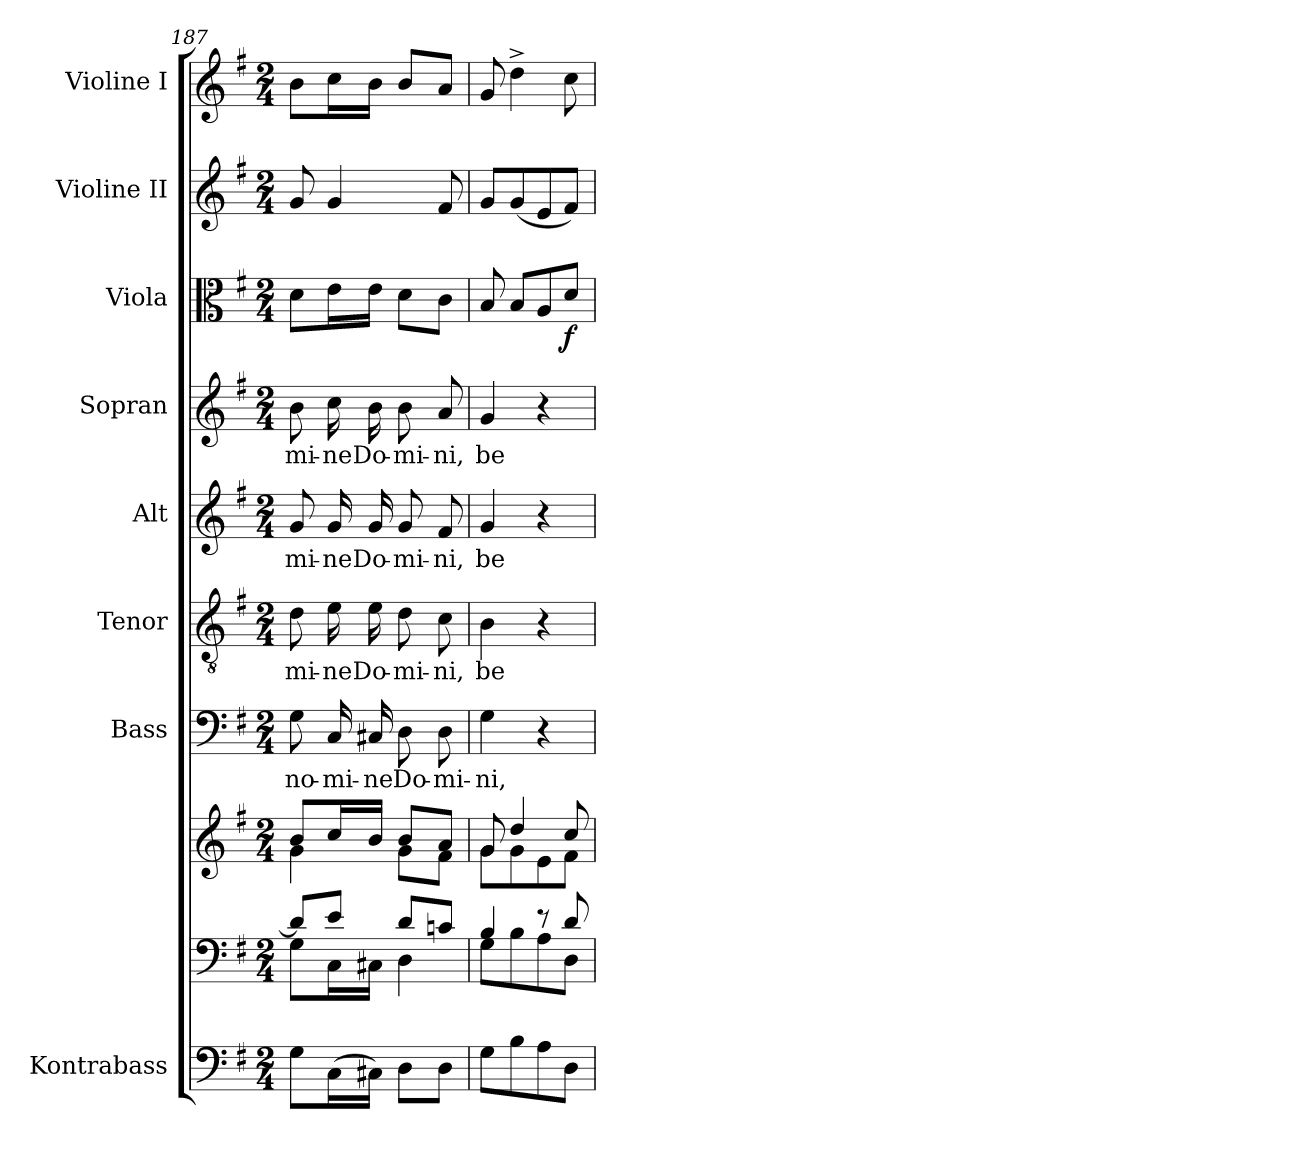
**kern	**kern	**kern	**kern	**text	**kern	**text	**kern	**text	**kern	**text	**kern	**dynam	**kern	**kern
*part9	*part8	*part8	*part7	*part7	*part6	*part6	*part5	*part5	*part4	*part4	*part3	*part3	*part2	*part1
*staff10	*staff9	*staff8	*staff7	*staff7	*staff6	*staff6	*staff5	*staff5	*staff4	*staff4	*staff3	*staff3	*staff2	*staff1
*I"Kontrabass	*	*	*I"Bass	*	*I"Tenor	*	*I"Alt	*	*I"Sopran	*	*I"Viola	*	*I"Violine II	*I"Violine I
*I'Kb.	*	*	*I'B.	*	*I'T.	*	*I'A.	*	*I'S.	*	*I'Vla.	*	*I'Vl. II	*I'Vl. I
!!LO:PB:g=z
*clefF4	*clefF4	*clefG2	*clefF4	*	*clefGv2	*	*clefG2	*	*clefG2	*	*clefC3	*	*clefG2	*clefG2
*ITrd7c12	*	*	*	*	*	*	*	*	*	*	*	*	*	*
*k[f#]	*k[f#]	*k[f#]	*k[f#]	*	*k[f#]	*	*k[f#]	*	*k[f#]	*	*k[f#]	*	*k[f#]	*k[f#]
*G:	*G:	*G:	*G:	*	*G:	*	*G:	*	*G:	*	*G:	*	*G:	*G:
*M2/4	*M2/4	*M2/4	*M2/4	*	*M2/4	*	*M2/4	*	*M2/4	*	*M2/4	*	*M2/4	*M2/4
=187	=187	=187	=187	=187	=187	=187	=187	=187	=187	=187	=187	=187	=187	=187
*	*^	*^	*	*	*	*	*	*	*	*	*	*	*	*
!	!	!	!	!	!	!LO:LY:b	!	!LO:LY:b	!	!LO:LY:b	!	!LO:LY:b	!	!	!	!
8GG\L	8d/L]	8G\L	8b/L	4g\	8G\	no-	8d\	-mi-	8g/	-mi-	8b\	-mi-	8d\L	.	8g/	8b\L
!	!	!	!	!	!	!LO:LY:b	!	!LO:LY:b	!	!LO:LY:b	!	!LO:LY:b	!	!	!	!
(>16CC\L	8e/J	16C\L	16cc/L	.	16C/	-mi-	16e\	-ne	16g/	-ne	16cc\	-ne	16e\L	.	4g/	16cc\L
!	!	!	!	!	!	!LO:LY:b	!	!LO:LY:b	!	!LO:LY:b	!	!LO:LY:b	!	!	!	!
16CC#X\JJ)	.	16C#X\JJ	16b/JJ	.	16C#X/	-ne	16e\	Do-	16g/	Do-	16b\	Do-	16e\JJ	.	.	16b\JJ
!	!	!	!	!	!	!LO:LY:b	!	!LO:LY:b	!	!LO:LY:b	!	!LO:LY:b	!	!	!	!
8DD\L	8d/L	4D\	8b/L	8g\L	8D\	Do-	8d\	-mi-	8g/	-mi-	8b\	-mi-	8d\L	.	.	8b/L
!	!	!	!	!	!	!LO:LY:b	!	!LO:LY:b	!	!LO:LY:b	!	!LO:LY:b	!	!	!	!
8DD\J	8cn/J	.	8a/J	8f#\J	8D\	-mi-	8c\	-ni,	8f#/	-ni,	8a/	-ni,	8c\J	.	8f#/	8a/J
=188	=188	=188	=188	=188	=188	=188	=188	=188	=188	=188	=188	=188	=188	=188	=188	=188
!	!	!	!	!	!	!LO:LY:b	!	!LO:LY:b	!	!LO:LY:b	!	!LO:LY:b	!	!	!	!
8GG\L	4B/	8G\L	8g/	8g\L	4G\	-ni,	4B\	be-	4g/	be-	4g/	be-	8B/	.	8g/L	8g/
8BB\	.	8B\	4dd/	8g\	.	.	.	.	.	.	.	.	8B/L	.	(<8g/	4dd^>\
8AA\	8re	8A\	.	8e\	4r	.	4r	.	4r	.	4r	.	8A/	.	8e/	.
!	!	!	!	!	!	!	!	!	!	!	!	!	!	!LO:DY:b	!	!
8DD\J	8d/	8D\J	8cc/	8f#\J	.	.	.	.	.	.	.	.	8d/J	f	8f#/J)	8cc\
*	*v	*v	*	*	*	*	*	*	*	*	*	*	*	*	*	*
*	*	*v	*v	*	*	*	*	*	*	*	*	*	*	*	*
=	=	=	=	=	=	=	=	=	=	=	=	=	=	=
*-	*-	*-	*-	*-	*-	*-	*-	*-	*-	*-	*-	*-	*-	*-
